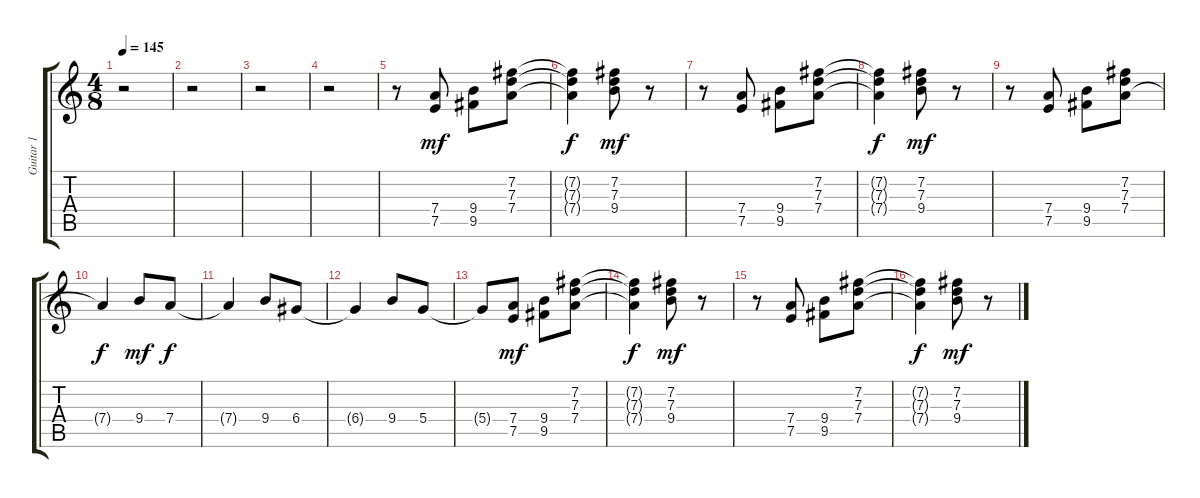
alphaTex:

\track ("Guitar 1" "Guitar 1") {instrument distortionguitar}
\staff {score tabs}
\tuning (E4 B3 G3 D3 A2 E2) {hide}
\ts (4 8)
\tempo 145
\clef g2
\ks c
r.2{dy mp} |
r.2 |
r.2 |
r.2 |
r.8 (7.4 7.5).8{dy mf volume 13} (9.4 9.5).8 (7.2 7.3 7.4).8 |
(7.2{t} 7.3{t} 7.4{t}).4{dy f} (7.2 7.3 9.4).8{dy mf} r.8 |
r.8 (7.4 7.5).8 (9.4 9.5).8 (7.2 7.3 7.4).8 |
(7.2{t} 7.3{t} 7.4{t}).4{dy f} (7.2 7.3 9.4).8{dy mf} r.8 |
r.8 (7.4 7.5).8 (9.4 9.5).8 (7.2 7.3 7.4).8 |
7.4{t}.4{dy f} 9.4.8{dy mf} 7.4.8{dy f} |
7.4{t}.4 9.4.8 6.4.8 |
6.4{t}.4 9.4.8 5.4.8 |
5.4{t}.8 (7.4 7.5).8{dy mf} (9.4 9.5).8 (7.2 7.3 7.4).8 |
(7.2{t} 7.3{t} 7.4{t}).4{dy f} (7.2 7.3 9.4).8{dy mf} r.8 |
r.8 (7.4 7.5).8 (9.4 9.5).8 (7.2 7.3 7.4).8 |
(7.2{t} 7.3{t} 7.4{t}).4{dy f} (7.2 7.3 9.4).8{dy mf} r.8
